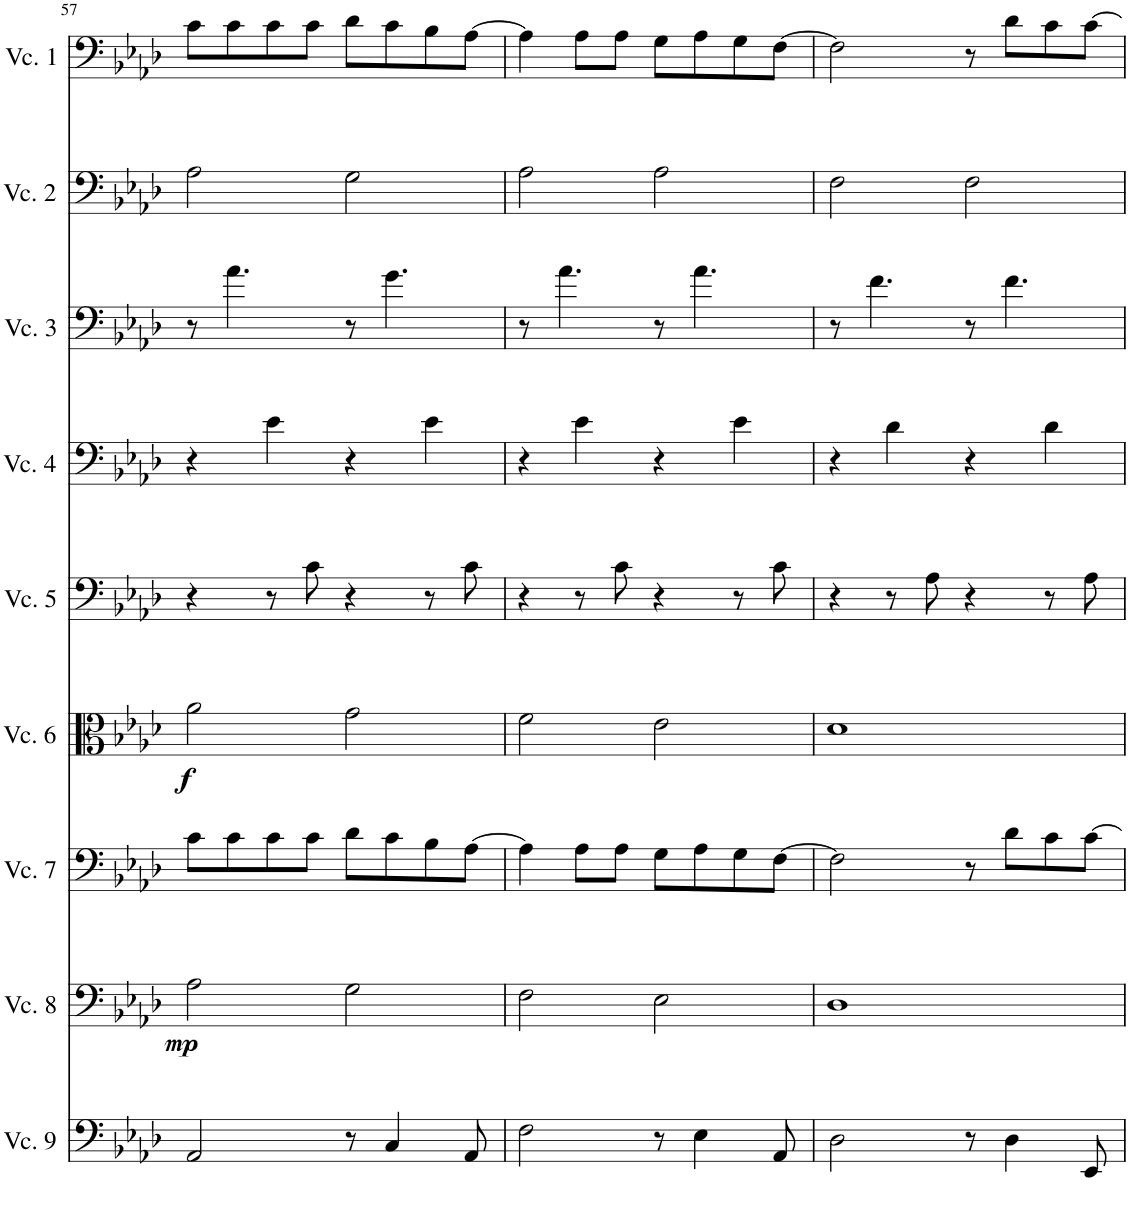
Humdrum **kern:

**kern	**kern	**dynam	**kern	**kern	**dynam	**kern	**kern	**kern	**kern	**kern
*part9	*part8	*part8	*part7	*part6	*part6	*part5	*part4	*part3	*part2	*part1
*staff9	*staff8	*staff8	*staff7	*staff6	*staff6	*staff5	*staff4	*staff3	*staff2	*staff1
*I"Cello 9	*I"Cello 8	*	*I"Cello 7	*I"Cello 6	*	*I"Cello 5	*I"Cello 4	*I"Cello 3	*I"Cello 2	*I"Cello 1
!!LO:PB:g=z
*clefF4	*clefF4	*	*clefF4	*clefC3	*	*clefF4	*clefF4	*clefF4	*clefF4	*clefF4
*k[b-e-a-d-]	*k[b-e-a-d-]	*	*k[b-e-a-d-]	*k[b-e-a-d-]	*	*k[b-e-a-d-]	*k[b-e-a-d-]	*k[b-e-a-d-]	*k[b-e-a-d-]	*k[b-e-a-d-]
*M4/4	*M4/4	*	*M4/4	*M4/4	*	*M4/4	*M4/4	*M4/4	*M4/4	*M4/4
=57	=57	=57	=57	=57	=57	=57	=57	=57	=57	=57
!	!	!LO:DY:b	!	!	!LO:DY:b	!	!	!	!	!
2AA-/	2A-\	mp	8c\L	2a-\	f	4r	4r	8r	2A-\	8c\L
.	.	.	8c\	.	.	.	.	4.a-\	.	8c\
.	.	.	8c\	.	.	8r	4e-\	.	.	8c\
.	.	.	8c\J	.	.	8c\	.	.	.	8c\J
8r	2G\	.	8d-\L	2g\	.	4r	4r	8r	2G\	8d-\L
4C/	.	.	8c\	.	.	.	.	4.g\	.	8c\
.	.	.	8B-\	.	.	8r	4e-\	.	.	8B-\
8AA-/	.	.	[8A-\J	.	.	8c\	.	.	.	[8A-\J
=58	=58	=58	=58	=58	=58	=58	=58	=58	=58	=58
2F\	2F\	.	4A-\]	2f\	.	4r	4r	8r	2A-\	4A-\]
.	.	.	.	.	.	.	.	4.a-\	.	.
.	.	.	8A-\L	.	.	8r	4e-\	.	.	8A-\L
.	.	.	8A-\J	.	.	8c\	.	.	.	8A-\J
8r	2E-\	.	8G\L	2e-\	.	4r	4r	8r	2A-\	8G\L
4E-\	.	.	8A-\	.	.	.	.	4.a-\	.	8A-\
.	.	.	8G\	.	.	8r	4e-\	.	.	8G\
8AA-/	.	.	[8F\J	.	.	8c\	.	.	.	[8F\J
=59	=59	=59	=59	=59	=59	=59	=59	=59	=59	=59
2D-\	1D-	.	2F\]	1d-	.	4r	4r	8r	2F\	2F\]
.	.	.	.	.	.	.	.	4.f\	.	.
.	.	.	.	.	.	8r	4d-\	.	.	.
.	.	.	.	.	.	8A-\	.	.	.	.
8r	.	.	8r	.	.	4r	4r	8r	2F\	8r
4D-\	.	.	8d-\L	.	.	.	.	4.f\	.	8d-\L
.	.	.	8c\	.	.	8r	4d-\	.	.	8c\
8EE-/	.	.	[8c\J	.	.	8A-\	.	.	.	[8c\J
=	=	=	=	=	=	=	=	=	=	=
*-	*-	*-	*-	*-	*-	*-	*-	*-	*-	*-
